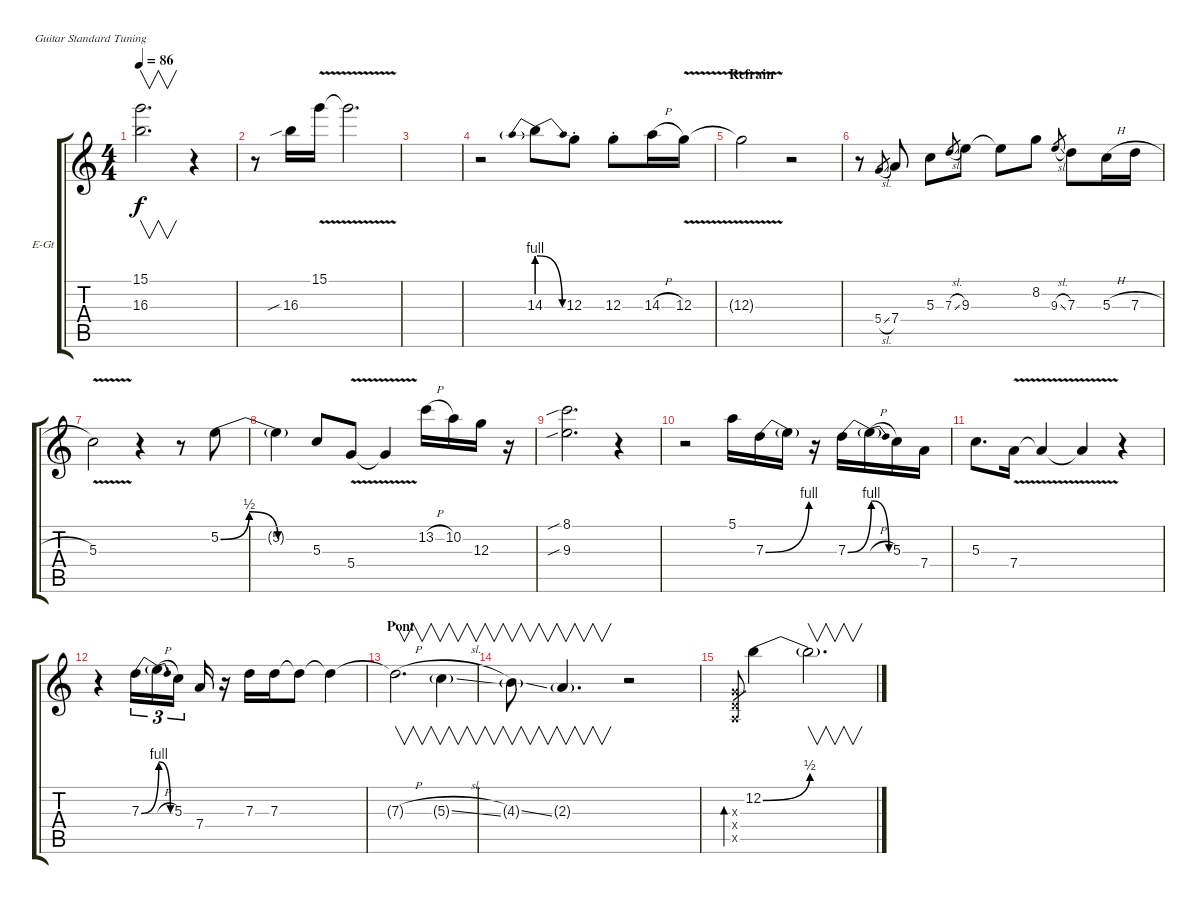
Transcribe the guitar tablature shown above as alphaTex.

\bracketExtendMode groupsimilarinstruments
\firstSystemTrackNameOrientation horizontal
\otherSystemsTrackNameOrientation horizontal
\track ("David Gilmour" "E-Gt") {multiBarRest instrument distortionguitar}
\staff {score tabs}
\tuning (E4 B3 G3 D3 A2 E2)
\ts (4 4)
\tempo 86
\clef g2
\ks c
(15.1 16.3).2{v d dy f} r.4 |
r.8 16.3{sib}.16 15.1{v}.16 15.1{v t}.2{d} |
|
r.2 14.3{be (prebendrelease 0 4 33.6 0)}.8 12.3{st}.8 12.3{st}.8 14.3{h}.16 12.3{v}.16 |
\section ("" "Refrain")
12.3{v t}.2 r.2 |
r.8 5.4{sl}.8{gr} 7.4.8 5.3.8 7.3{sl}.8{gr} 9.3.8 9.3{t}.8 8.2.8 9.3{sl}.8{gr} 7.3.8 5.3{h}.16 7.3{h}.16 |
5.3{v}.2 r.4 r.8 5.2{be (bendrelease 0 0 22.8 2 37.8 2 59.4 0)}.8 |
5.2{be (hold 0 0 60 0) t}.4 5.3.8 5.4{v}.8 5.4{v t}.4 13.2{h}.16 10.2.16 12.3.16 r.16 |
(8.1{sib} 9.3{sib}).2{d} r.4 |
r.2 5.1.16 7.3{be (bend 0 0 15 4)}.16 7.3{t}.16 r.16 7.3{be (bend 0 0 15 4)}.16 7.3{be (release 0 4 15 0) h t}.16 5.3.16 7.4.16 |
5.3.8{d} 7.4{v}.16 7.4{v t}.4 7.4{v t}.4 r.4 |
r.4 7.3{be (bend 0 0 15 4)}.16{tu (3 2)} 7.3{be (release 0 4 15 0) h t}.16{tu (3 2)} 5.3.16{tu (3 2)} 7.4.16 r.16 7.3.16 7.3.16 7.3{t}.8 7.3{t}.4 |
\section ("" "Pont")
7.3{h t}.2{v d} 5.3{sl g}.4{v} |
4.3{ss g}.8{v} 2.3{g}.4{v d} r.2 |
(0.4{x} 0.5{x} 0.3{x}).8{bd 211 gr} 12.2{be (bend 0 0 30 2)}.4 12.2{be (hold 0 0 60 0) t}.2{v d}
